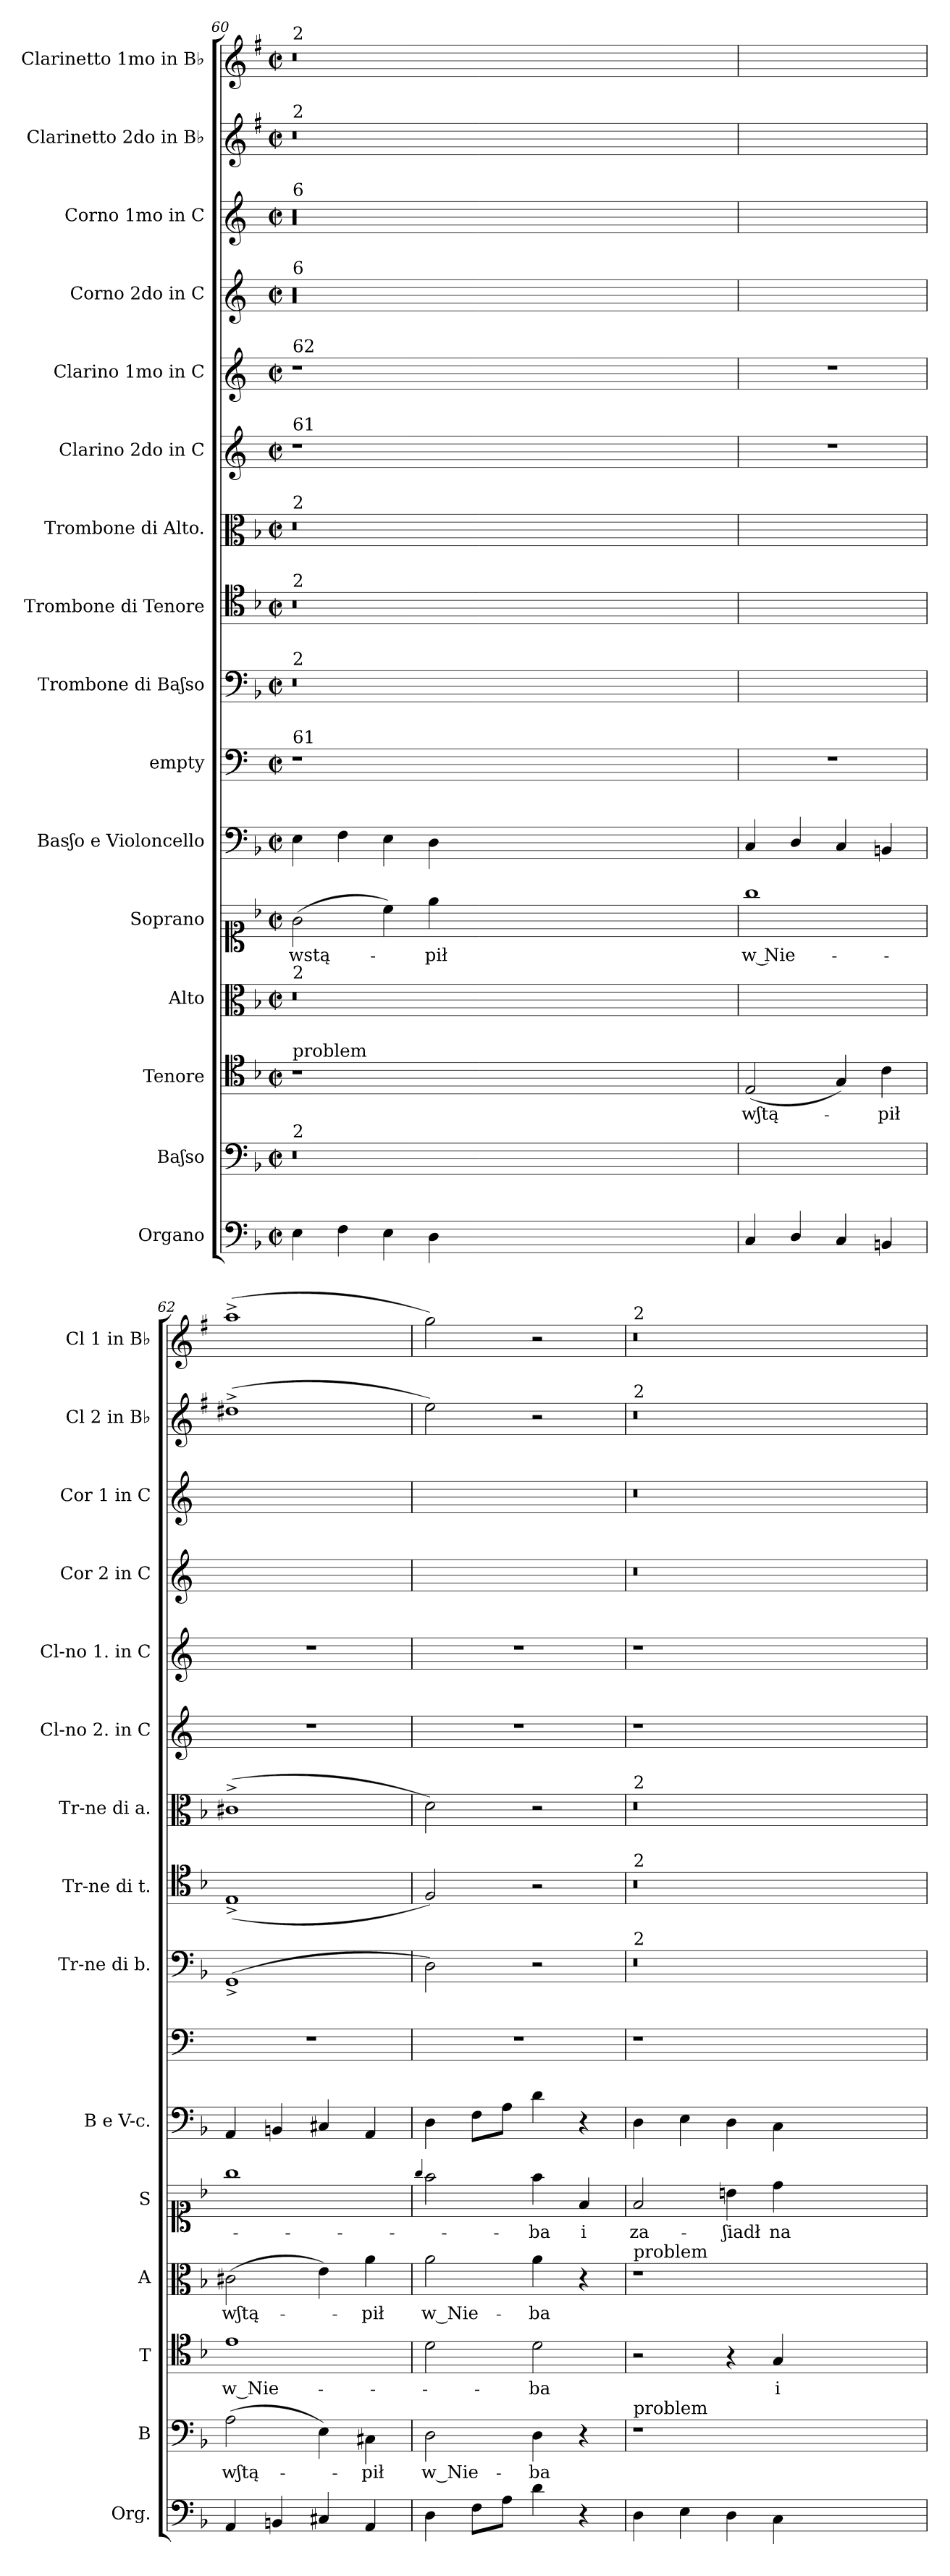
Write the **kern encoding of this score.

**kern	**kern	**text	**kern	**text	**kern	**text	**kern	**text	**kern	**kern	**kern	**kern	**kern	**kern	**kern	**kern	**kern	**kern	**kern
*part16	*part15	*part15	*part14	*part14	*part13	*part13	*part12	*part12	*part11	*part10	*part9	*part8	*part7	*part6	*part5	*part4	*part3	*part2	*part1
*staff16	*staff15	*staff15	*staff14	*staff14	*staff13	*staff13	*staff12	*staff12	*staff11	*staff10	*staff9	*staff8	*staff7	*staff6	*staff5	*staff4	*staff3	*staff2	*staff1
*I"Organo	*I"Baʃso	*	*I"Tenore	*	*I"Alto	*	*I"Soprano	*	*I"Basʃo e Violoncello	*I"empty	*I"Trombone di Baʃso	*I"Trombone di Tenore	*I"Trombone di Alto.	*I"Clarino 2do in C	*I"Clarino 1mo in C	*I"Corno 2do in C	*I"Corno 1mo in C	*I"Clarinetto 2do in B♭	*I"Clarinetto 1mo in B♭
*I'Org.	*I'B	*	*I'T	*	*I'A	*	*I'S	*	*I'B e V-c.	*	*I'Tr-ne di b.	*I'Tr-ne di t.	*I'Tr-ne di a.	*I'Cl-no 2. in C	*I'Cl-no 1. in C	*I'Cor 2 in C	*I'Cor 1 in C	*I'Cl 2 in B♭	*I'Cl 1 in B♭
*clefF4	*clefF4	*	*clefC4	*	*clefC3	*	*clefC1	*	*clefF4	*clefF4	*clefF4	*clefC4	*clefC3	*clefG2	*clefG2	*clefG2	*clefG2	*clefG2	*clefG2
*	*	*	*	*	*	*	*	*	*	*	*	*	*	*ITrd-3c-5	*ITrd-3c-5	*ITrd4c7	*ITrd4c7	*ITrd1c2	*ITrd1c2
*k[b-]	*k[b-]	*	*k[b-]	*	*k[b-]	*	*k[b-]	*	*k[b-]	*	*k[b-]	*k[b-]	*k[b-]	*k[b-]	*k[b-]	*k[b-]	*k[b-]	*k[b-]	*k[b-]
*F:	*F:	*	*F:	*	*F:	*	*F:	*	*F:	*	*F:	*F:	*F:	*F:	*F:	*F:	*F:	*F:	*F:
*M2/2	*M2/2	*	*M2/2	*	*M2/2	*	*M2/2	*	*M2/2	*M2/2	*M2/2	*M2/2	*M2/2	*M2/2	*M2/2	*M2/2	*M2/2	*M2/2	*M2/2
*met(c|)	*met(c|)	*	*met(c|)	*	*met(c|)	*	*met(c|)	*	*met(c|)	*met(c|)	*met(c|)	*met(c|)	*met(c|)	*met(c|)	*met(c|)	*met(c|)	*met(c|)	*met(c|)	*met(c|)
=60	=60	=60	=60	=60	=60	=60	=60	=60	=60	=60	=60	=60	=60	=60	=60	=60	=60	=60	=60
!	!	!	!	!	!	!	!	!	!	!	!	!	!	!	!	!	!	!	!LO:TX:a:t=2
!	!	!	!	!	!	!	!	!	!	!	!	!	!	!	!	!	!	!LO:TX:a:t=2	!
!	!	!	!	!	!	!	!	!	!	!	!	!	!	!	!	!	!LO:TX:a:t=6	!	!
!	!	!	!	!	!	!	!	!	!	!	!	!	!	!	!	!LO:TX:a:t=6	!	!	!
!	!	!	!	!	!	!	!	!	!	!	!	!	!	!	!LO:TX:a:t=62	!	!	!	!
!	!	!	!	!	!	!	!	!	!	!	!	!	!	!LO:TX:a:t=61	!	!	!	!	!
!	!	!	!	!	!	!	!	!	!	!	!	!	!LO:TX:a:t=2	!	!	!	!	!	!
!	!	!	!	!	!	!	!	!	!	!	!	!LO:TX:a:t=2	!	!	!	!	!	!	!
!	!	!	!	!	!	!	!	!	!	!	!LO:TX:a:t=2	!	!	!	!	!	!	!	!
!	!	!	!	!	!	!	!	!	!	!LO:TX:a:t=61	!	!	!	!	!	!	!	!	!
!	!	!	!	!	!LO:TX:a:t=2	!	!	!	!	!	!	!	!	!	!	!	!	!	!
!	!	!	!LO:TX:a:t=problem	!	!	!	!	!	!	!	!	!	!	!	!	!	!	!	!
!	!LO:TX:a:t=2	!	!	!	!	!	!	!	!	!	!	!	!	!	!	!	!	!	!
4E\	0r	.	1r	.	0r	.	(2g\	-wstą-	4E\	1r	0r	0r	0r	1r	1r	00r	00r	0r	0r
4F\	.	.	.	.	.	.	.	.	4F\	.	.	.	.	.	.	.	.	.	.
4E\	.	.	.	.	.	.	4cc\)	.	4E\	.	.	.	.	.	.	.	.	.	.
4D\	.	.	.	.	.	.	4ee\	-pił	4D\	.	.	.	.	.	.	.	.	.	.
0.ryy	.	.	0.ryy	.	.	.	0.ryy	.	0.ryy	0.ryy	.	.	.	0.ryy	0.ryy	.	.	.	.
.	0ryy	.	.	.	0ryy	.	.	.	.	.	0ryy	0ryy	0ryy	.	.	.	.	0ryy	0ryy
=61	=61	=61	=61	=61	=61	=61	=61	=61	=61	=61	=61	=61	=61	=61	=61	=61	=61	=61	=61
4C/	1ryy	.	(2E/	wʃtą-	1ryy	.	1gg	-w Nie-	4C/	1r	1ryy	1ryy	1ryy	1r	1r	1ryy	1ryy	1ryy	1ryy
4D/	.	.	.	.	.	.	.	.	4D/	.	.	.	.	.	.	.	.	.	.
4C/	.	.	4G/)	.	.	.	.	.	4C/	.	.	.	.	.	.	.	.	.	.
4BBn/	.	.	4c\	-pił	.	.	.	.	4BBn/	.	.	.	.	.	.	.	.	.	.
=62	=62	=62	=62	=62	=62	=62	=62	=62	=62	=62	=62	=62	=62	=62	=62	=62	=62	=62	=62
4AA/	(2A\	wʃtą-	1e	w_Nie-	(2c#X\	wʃtą-	1gg	.	4AA/	1r	(1GG^	(1E^	(1c#X^<	1r	1r	1ryy	1ryy	(1cc#X^<	(1gg^<
4BBn/	.	.	.	.	.	.	.	.	4BBn/	.	.	.	.	.	.	.	.	.	.
4C#X/	4E\)	.	.	.	4e\)	.	.	.	4C#X/	.	.	.	.	.	.	.	.	.	.
4AA/	4C#X\	-pił	.	.	4a\	-pił	.	.	4AA/	.	.	.	.	.	.	.	.	.	.
=63	=63	=63	=63	=63	=63	=63	=63	=63	=63	=63	=63	=63	=63	=63	=63	=63	=63	=63	=63
.	.	.	.	.	.	.	4qqgg/	.	.	.	.	.	.	.	.	.	.	.	.
4D\	2D\	w_Nie-	2d\	.	2a\	w_Nie-	2ff\	.	4D\	1r	2D\)	2F/)	2d\)	1r	1r	1ryy	1ryy	2dd\)	2ff\)
8F\L	.	.	.	.	.	.	.	.	8F\L	.	.	.	.	.	.	.	.	.	.
8A\J	.	.	.	.	.	.	.	.	8A\J	.	.	.	.	.	.	.	.	.	.
4d\	4D\	-ba	2d\	-ba	4a\	-ba	4ff\	-ba	4d\	.	2r	2r	2r	.	.	.	.	2r	2r
4r	4r	.	.	.	4r	.	4f/	i	4r	.	.	.	.	.	.	.	.	.	.
=64	=64	=64	=64	=64	=64	=64	=64	=64	=64	=64	=64	=64	=64	=64	=64	=64	=64	=64	=64
!	!	!	!	!	!	!	!	!	!	!	!	!	!	!	!	!	!	!	!LO:TX:a:t=2
!	!	!	!	!	!	!	!	!	!	!	!	!	!	!	!	!	!	!LO:TX:a:t=2	!
!	!	!	!	!	!	!	!	!	!	!	!	!	!LO:TX:a:t=2	!	!	!	!	!	!
!	!	!	!	!	!	!	!	!	!	!	!	!LO:TX:a:t=2	!	!	!	!	!	!	!
!	!	!	!	!	!	!	!	!	!	!	!LO:TX:a:t=2	!	!	!	!	!	!	!	!
!	!	!	!	!	!LO:TX:a:t=problem	!	!	!	!	!	!	!	!	!	!	!	!	!	!
!	!LO:TX:a:t=problem	!	!	!	!	!	!	!	!	!	!	!	!	!	!	!	!	!	!
4D\	1r	.	2r	.	1r	.	2f/	za-	4D\	1r	0r	0r	0r	1r	1r	0r	0r	0r	0r
4E\	.	.	.	.	.	.	.	.	4E\	.	.	.	.	.	.	.	.	.	.
4D\	.	.	4r	.	.	.	4bn\	-ʃiadł	4D\	.	.	.	.	.	.	.	.	.	.
4C\	.	.	4G/	i	.	.	4dd\	na	4C\	.	.	.	.	.	.	.	.	.	.
1ryy	1ryy	.	1ryy	.	1ryy	.	1ryy	.	1ryy	1ryy	.	.	.	1ryy	1ryy	.	.	.	.
=	=	=	=	=	=	=	=	=	=	=	=	=	=	=	=	=	=	=	=
*-	*-	*-	*-	*-	*-	*-	*-	*-	*-	*-	*-	*-	*-	*-	*-	*-	*-	*-	*-
